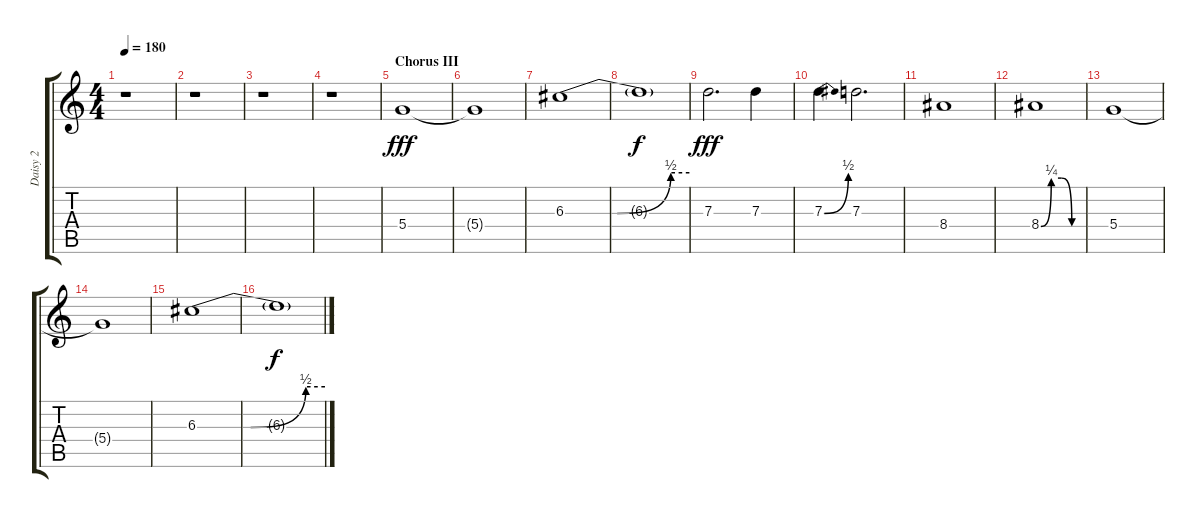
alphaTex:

\track ("Daisy 2" "Daisy 2") {instrument overdrivenguitar}
\staff {score tabs}
\tuning (E4 B3 G3 D3 A2 E2) {hide}
\ts (4 4)
\tempo 180
\clef g2
\ks c
r.1{dy fff} |
r.1 |
r.1 |
r.1 |
\section ("" "Chorus III")
5.4.1 |
5.4{t}.1 |
6.3{be (custom 0 0 25 0 51 2 60 2)}.1 |
6.3{t}.1{dy f} |
7.3.2{d dy fff} 7.3.4 |
7.3{be (bend 0 0 60 2)}.4 7.3.2{d} |
8.4.1 |
8.4{be (custom 0 0 15 1 30 1 45 0 60 0)}.1 |
5.4.1 |
5.4{t}.1 |
6.3{be (custom 0 0 25 0 51 2 60 2)}.1 |
6.3{t}.1{dy f}
